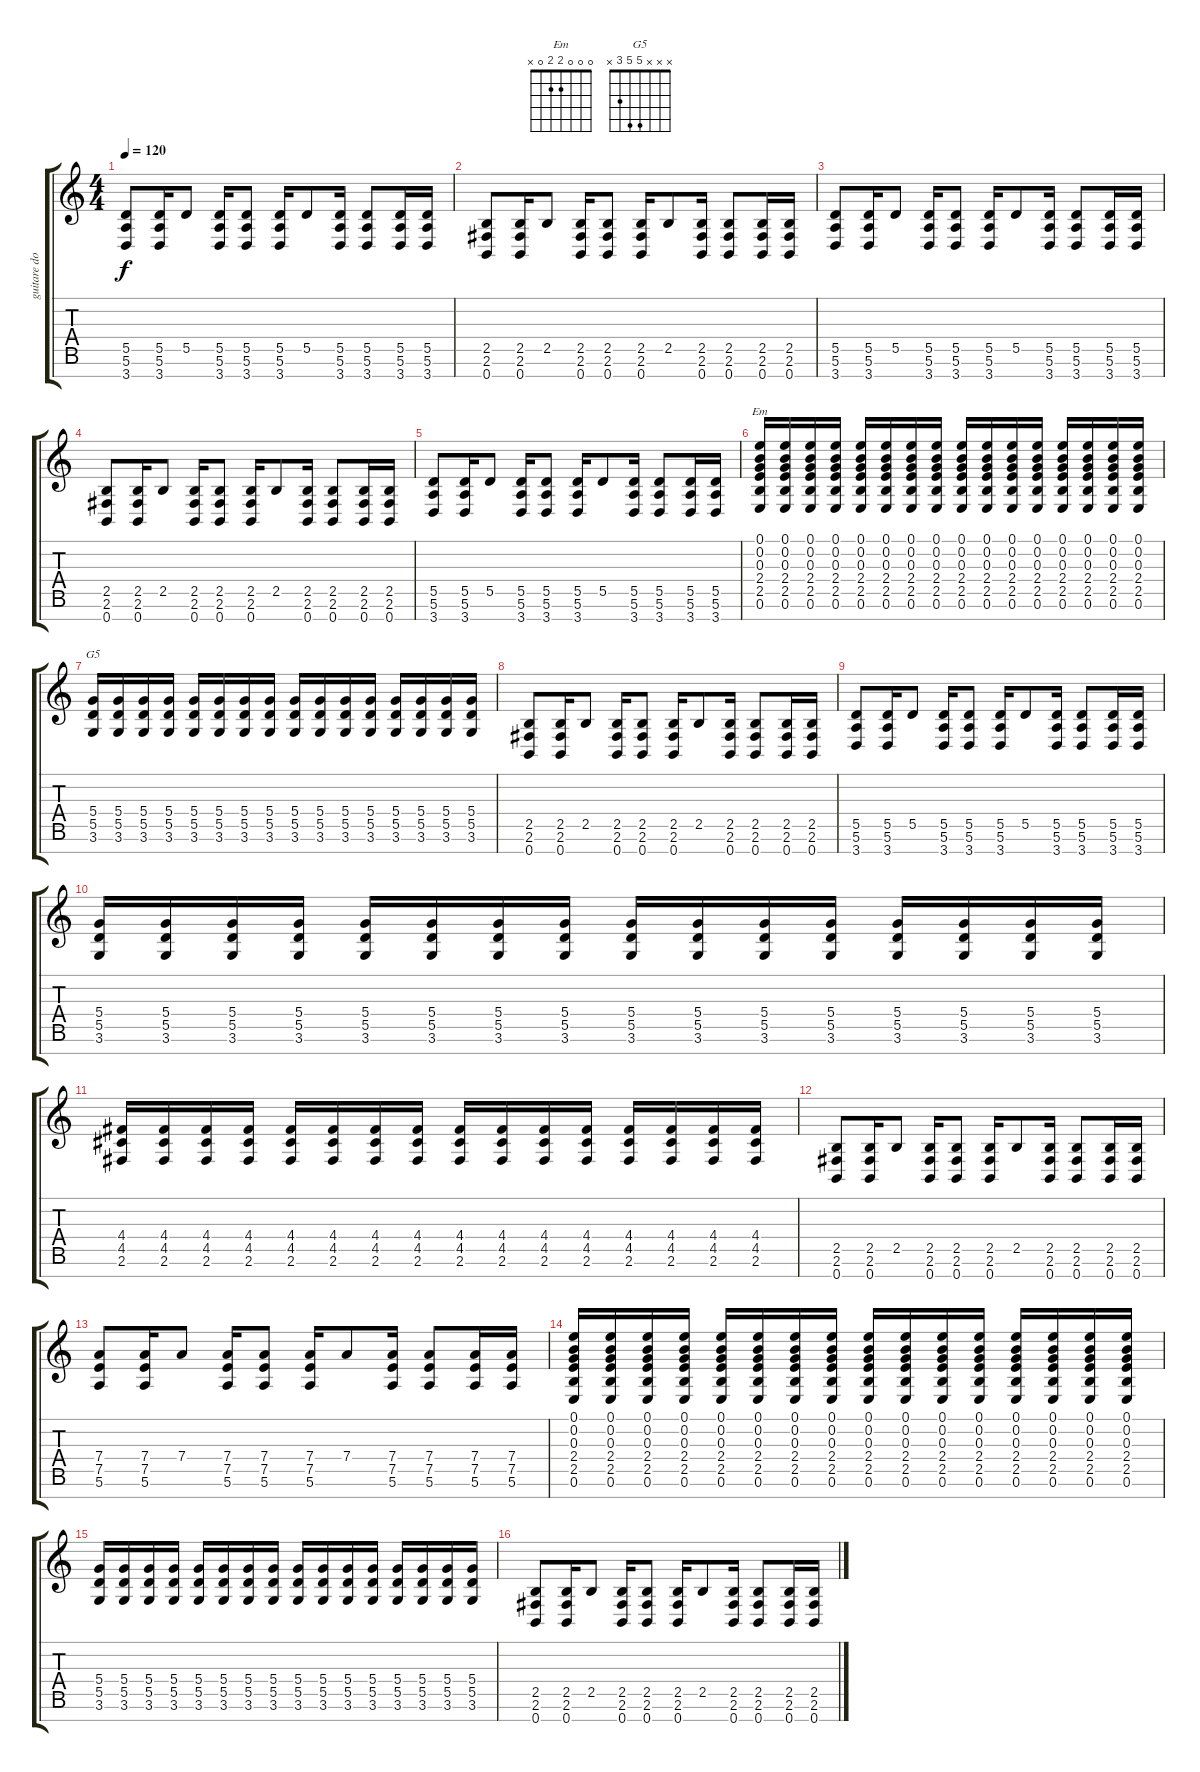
\track ("guitare doublée" "guitare do") {instrument distortionguitar}
\staff {score tabs}
\tuning (E4 B3 G3 D3 A2 E2 B1) {hide}
\chord ("Em" 0 0 0 2 2 0 x)
\chord ("G5" x x x 5 5 3 x)
\ts (4 4)
\tempo 120
\clef g2
\ks c
(5.5 5.6 3.7).8{dy f} (5.5 5.6 3.7).16 5.5.8 (5.5 5.6 3.7).16 (5.5 5.6 3.7).8 (5.5 5.6 3.7).16 5.5.8 (5.5 5.6 3.7).16 (5.5 5.6 3.7).8 (5.5 5.6 3.7).16 (5.5 5.6 3.7).16 |
(2.5 2.6 0.7).8 (2.5 2.6 0.7).16 2.5.8 (2.5 2.6 0.7).16 (2.5 2.6 0.7).8 (2.5 2.6 0.7).16 2.5.8 (2.5 2.6 0.7).16 (2.5 2.6 0.7).8 (2.5 2.6 0.7).16 (2.5 2.6 0.7).16 |
(5.5 5.6 3.7).8 (5.5 5.6 3.7).16 5.5.8 (5.5 5.6 3.7).16 (5.5 5.6 3.7).8 (5.5 5.6 3.7).16 5.5.8 (5.5 5.6 3.7).16 (5.5 5.6 3.7).8 (5.5 5.6 3.7).16 (5.5 5.6 3.7).16 |
(2.5 2.6 0.7).8 (2.5 2.6 0.7).16 2.5.8 (2.5 2.6 0.7).16 (2.5 2.6 0.7).8 (2.5 2.6 0.7).16 2.5.8 (2.5 2.6 0.7).16 (2.5 2.6 0.7).8 (2.5 2.6 0.7).16 (2.5 2.6 0.7).16 |
(5.5 5.6 3.7).8 (5.5 5.6 3.7).16 5.5.8 (5.5 5.6 3.7).16 (5.5 5.6 3.7).8 (5.5 5.6 3.7).16 5.5.8 (5.5 5.6 3.7).16 (5.5 5.6 3.7).8 (5.5 5.6 3.7).16 (5.5 5.6 3.7).16 |
(0.1 0.2 0.3 2.4 2.5 0.6).16{ch "Em"} (0.1 0.2 0.3 2.4 2.5 0.6).16 (0.1 0.2 0.3 2.4 2.5 0.6).16 (0.1 0.2 0.3 2.4 2.5 0.6).16 (0.1 0.2 0.3 2.4 2.5 0.6).16 (0.1 0.2 0.3 2.4 2.5 0.6).16 (0.1 0.2 0.3 2.4 2.5 0.6).16 (0.1 0.2 0.3 2.4 2.5 0.6).16 (0.1 0.2 0.3 2.4 2.5 0.6).16 (0.1 0.2 0.3 2.4 2.5 0.6).16 (0.1 0.2 0.3 2.4 2.5 0.6).16 (0.1 0.2 0.3 2.4 2.5 0.6).16 (0.1 0.2 0.3 2.4 2.5 0.6).16 (0.1 0.2 0.3 2.4 2.5 0.6).16 (0.1 0.2 0.3 2.4 2.5 0.6).16 (0.1 0.2 0.3 2.4 2.5 0.6).16 |
(5.4 5.5 3.6).16{ch "G5"} (5.4 5.5 3.6).16 (5.4 5.5 3.6).16 (5.4 5.5 3.6).16 (5.4 5.5 3.6).16 (5.4 5.5 3.6).16 (5.4 5.5 3.6).16 (5.4 5.5 3.6).16 (5.4 5.5 3.6).16 (5.4 5.5 3.6).16 (5.4 5.5 3.6).16 (5.4 5.5 3.6).16 (5.4 5.5 3.6).16 (5.4 5.5 3.6).16 (5.4 5.5 3.6).16 (5.4 5.5 3.6).16 |
(2.5 2.6 0.7).8 (2.5 2.6 0.7).16 2.5.8 (2.5 2.6 0.7).16 (2.5 2.6 0.7).8 (2.5 2.6 0.7).16 2.5.8 (2.5 2.6 0.7).16 (2.5 2.6 0.7).8 (2.5 2.6 0.7).16 (2.5 2.6 0.7).16 |
(5.5 5.6 3.7).8 (5.5 5.6 3.7).16 5.5.8 (5.5 5.6 3.7).16 (5.5 5.6 3.7).8 (5.5 5.6 3.7).16 5.5.8 (5.5 5.6 3.7).16 (5.5 5.6 3.7).8 (5.5 5.6 3.7).16 (5.5 5.6 3.7).16 |
(5.4 5.5 3.6).16 (5.4 5.5 3.6).16 (5.4 5.5 3.6).16 (5.4 5.5 3.6).16 (5.4 5.5 3.6).16 (5.4 5.5 3.6).16 (5.4 5.5 3.6).16 (5.4 5.5 3.6).16 (5.4 5.5 3.6).16 (5.4 5.5 3.6).16 (5.4 5.5 3.6).16 (5.4 5.5 3.6).16 (5.4 5.5 3.6).16 (5.4 5.5 3.6).16 (5.4 5.5 3.6).16 (5.4 5.5 3.6).16 |
(4.4 4.5 2.6).16 (4.4 4.5 2.6).16 (4.4 4.5 2.6).16 (4.4 4.5 2.6).16 (4.4 4.5 2.6).16 (4.4 4.5 2.6).16 (4.4 4.5 2.6).16 (4.4 4.5 2.6).16 (4.4 4.5 2.6).16 (4.4 4.5 2.6).16 (4.4 4.5 2.6).16 (4.4 4.5 2.6).16 (4.4 4.5 2.6).16 (4.4 4.5 2.6).16 (4.4 4.5 2.6).16 (4.4 4.5 2.6).16 |
(2.5 2.6 0.7).8 (2.5 2.6 0.7).16 2.5.8 (2.5 2.6 0.7).16 (2.5 2.6 0.7).8 (2.5 2.6 0.7).16 2.5.8 (2.5 2.6 0.7).16 (2.5 2.6 0.7).8 (2.5 2.6 0.7).16 (2.5 2.6 0.7).16 |
(7.4 7.5 5.6).8 (7.4 7.5 5.6).16 7.4.8 (7.4 7.5 5.6).16 (7.4 7.5 5.6).8 (7.4 7.5 5.6).16 7.4.8 (7.4 7.5 5.6).16 (7.4 7.5 5.6).8 (7.4 7.5 5.6).16 (7.4 7.5 5.6).16 |
(0.1 0.2 0.3 2.4 2.5 0.6).16 (0.1 0.2 0.3 2.4 2.5 0.6).16 (0.1 0.2 0.3 2.4 2.5 0.6).16 (0.1 0.2 0.3 2.4 2.5 0.6).16 (0.1 0.2 0.3 2.4 2.5 0.6).16 (0.1 0.2 0.3 2.4 2.5 0.6).16 (0.1 0.2 0.3 2.4 2.5 0.6).16 (0.1 0.2 0.3 2.4 2.5 0.6).16 (0.1 0.2 0.3 2.4 2.5 0.6).16 (0.1 0.2 0.3 2.4 2.5 0.6).16 (0.1 0.2 0.3 2.4 2.5 0.6).16 (0.1 0.2 0.3 2.4 2.5 0.6).16 (0.1 0.2 0.3 2.4 2.5 0.6).16 (0.1 0.2 0.3 2.4 2.5 0.6).16 (0.1 0.2 0.3 2.4 2.5 0.6).16 (0.1 0.2 0.3 2.4 2.5 0.6).16 |
(5.4 5.5 3.6).16 (5.4 5.5 3.6).16 (5.4 5.5 3.6).16 (5.4 5.5 3.6).16 (5.4 5.5 3.6).16 (5.4 5.5 3.6).16 (5.4 5.5 3.6).16 (5.4 5.5 3.6).16 (5.4 5.5 3.6).16 (5.4 5.5 3.6).16 (5.4 5.5 3.6).16 (5.4 5.5 3.6).16 (5.4 5.5 3.6).16 (5.4 5.5 3.6).16 (5.4 5.5 3.6).16 (5.4 5.5 3.6).16 |
(2.5 2.6 0.7).8 (2.5 2.6 0.7).16 2.5.8 (2.5 2.6 0.7).16 (2.5 2.6 0.7).8 (2.5 2.6 0.7).16 2.5.8 (2.5 2.6 0.7).16 (2.5 2.6 0.7).8 (2.5 2.6 0.7).16 (2.5 2.6 0.7).16
